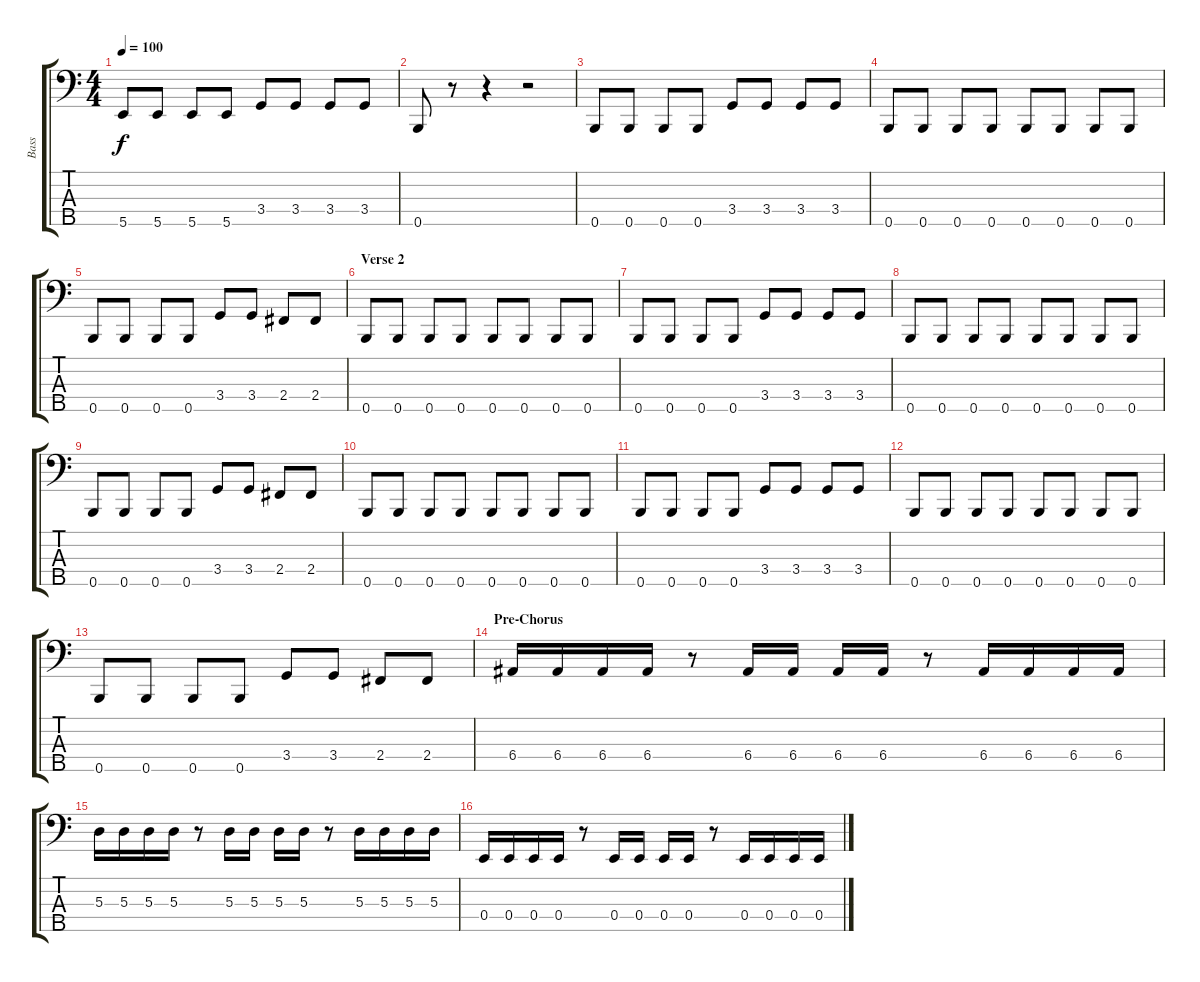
\track ("Bass" "Bass") {instrument electricbasspick}
\staff {score tabs}
\tuning (G2 D2 A1 E1 B0) {hide}
\ts (4 4)
\tempo 100
\clef f4
\ks c
5.5.8{dy f} 5.5.8 5.5.8 5.5.8 3.4.8 3.4.8 3.4.8 3.4.8 |
0.5.8 r.8 r.4 r.2 |
0.5.8 0.5.8 0.5.8 0.5.8 3.4.8 3.4.8 3.4.8 3.4.8 |
0.5.8 0.5.8 0.5.8 0.5.8 0.5.8 0.5.8 0.5.8 0.5.8 |
0.5.8 0.5.8 0.5.8 0.5.8 3.4.8 3.4.8 2.4.8 2.4.8 |
\section ("" "Verse 2")
0.5.8 0.5.8 0.5.8 0.5.8 0.5.8 0.5.8 0.5.8 0.5.8 |
0.5.8 0.5.8 0.5.8 0.5.8 3.4.8 3.4.8 3.4.8 3.4.8 |
0.5.8 0.5.8 0.5.8 0.5.8 0.5.8 0.5.8 0.5.8 0.5.8 |
0.5.8 0.5.8 0.5.8 0.5.8 3.4.8 3.4.8 2.4.8 2.4.8 |
0.5.8 0.5.8 0.5.8 0.5.8 0.5.8 0.5.8 0.5.8 0.5.8 |
0.5.8 0.5.8 0.5.8 0.5.8 3.4.8 3.4.8 3.4.8 3.4.8 |
0.5.8 0.5.8 0.5.8 0.5.8 0.5.8 0.5.8 0.5.8 0.5.8 |
0.5.8 0.5.8 0.5.8 0.5.8 3.4.8 3.4.8 2.4.8 2.4.8 |
\section ("" "Pre-Chorus")
6.4.16 6.4.16 6.4.16 6.4.16 r.8 6.4.16 6.4.16 6.4.16 6.4.16 r.8 6.4.16 6.4.16 6.4.16 6.4.16 |
5.3.16 5.3.16 5.3.16 5.3.16 r.8 5.3.16 5.3.16 5.3.16 5.3.16 r.8 5.3.16 5.3.16 5.3.16 5.3.16 |
0.4.16 0.4.16 0.4.16 0.4.16 r.8 0.4.16 0.4.16 0.4.16 0.4.16 r.8 0.4.16 0.4.16 0.4.16 0.4.16
